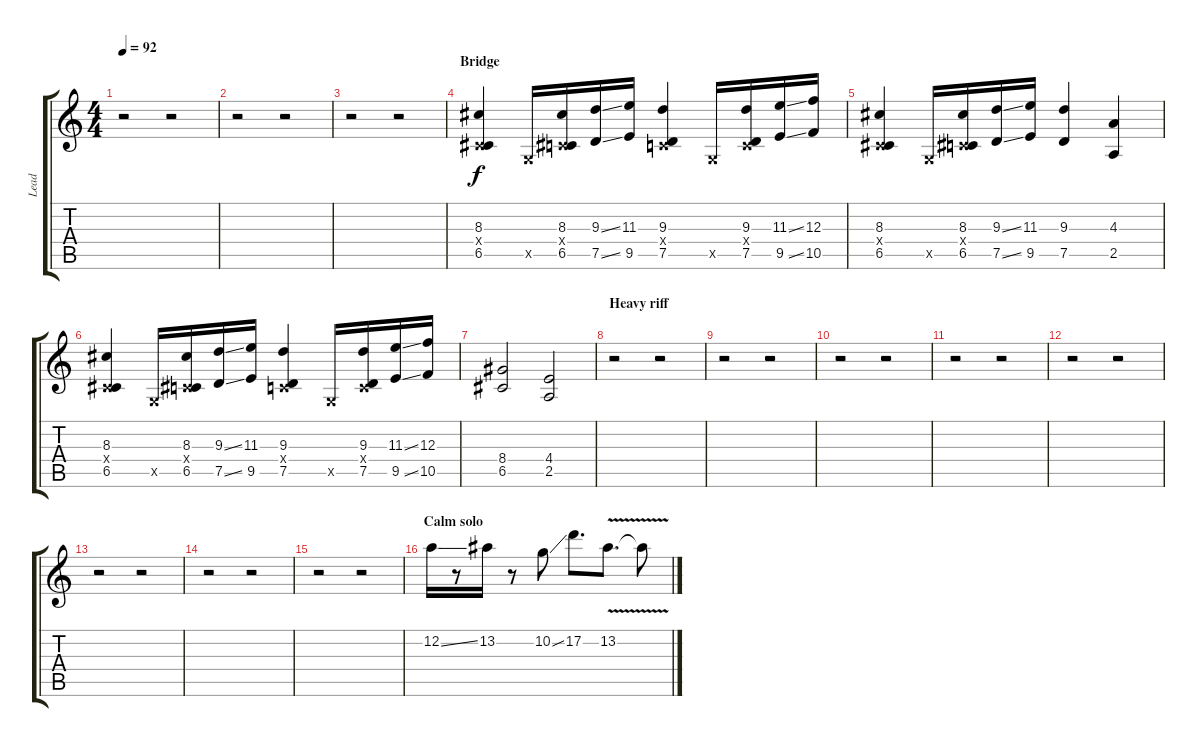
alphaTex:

\track ("Lead" "Lead") {instrument overdrivenguitar}
\staff {score tabs}
\tuning (D4 A3 F3 C3 G2 D2) {hide}
\ts (4 4)
\tempo 92
\clef g2
\ks c
r.2{dy f} r.2 |
r.2 r.2 |
r.2 r.2 |
\section ("" "Bridge")
(8.3 0.4{x} 6.5).4 0.5{x}.16 (8.3 0.4{x} 6.5).16 (9.3{ss} 7.5{ss}).16 (11.3 9.5).16 (9.3 0.4{x} 7.5).4 0.5{x}.16 (9.3 0.4{x} 7.5).16 (11.3{ss} 9.5{ss}).16 (12.3 10.5).16 |
(8.3 0.4{x} 6.5).4 0.5{x}.16 (8.3 0.4{x} 6.5).16 (9.3{ss} 7.5{ss}).16 (11.3 9.5).16 (9.3 7.5).4 (4.3 2.5).4 |
(8.3 0.4{x} 6.5).4 0.5{x}.16 (8.3 0.4{x} 6.5).16 (9.3{ss} 7.5{ss}).16 (11.3 9.5).16 (9.3 0.4{x} 7.5).4 0.5{x}.16 (9.3 0.4{x} 7.5).16 (11.3{ss} 9.5{ss}).16 (12.3 10.5).16 |
(8.4 6.5).2 (4.4 2.5).2 |
\section ("" "Heavy riff")
r.2 r.2 |
r.2 r.2 |
r.2 r.2 |
r.2 r.2 |
r.2 r.2 |
r.2 r.2 |
r.2 r.2 |
r.2 r.2 |
\section ("" "Calm solo")
12.2{ss}.16 r.8 13.2.16 r.8 10.2{ss}.8 17.2.8{d} 13.2{v}.8{d} 13.2{t}.8
